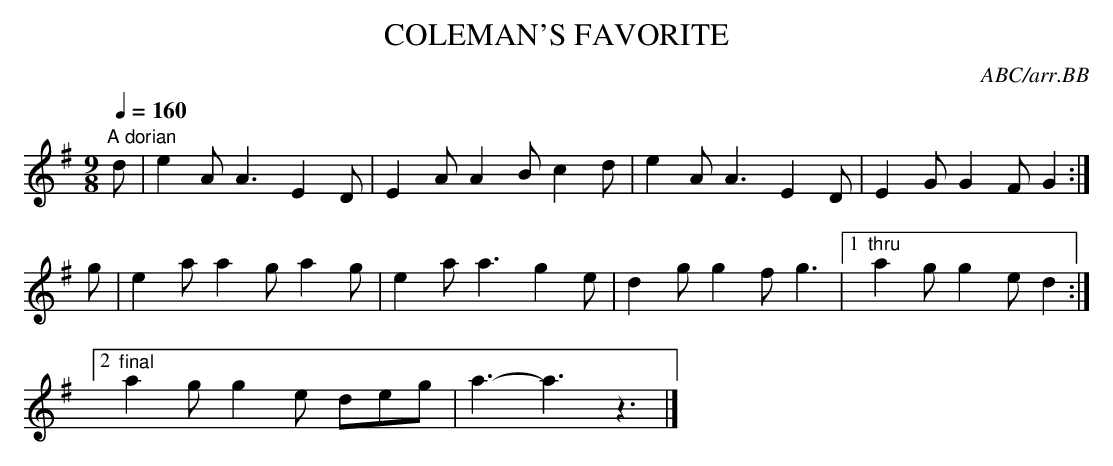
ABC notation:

X:1
T:COLEMAN'S FAVORITE
C:ABC/arr.BB
Q:1/4=160
L:1/8
M:9/8
K:G
"A dorian"
d|e2A A3 E2D|E2A A2B c2d|e2A A3 E2D|E2G G2F G2:|
g|e2a a2g a2g|e2a a3 g2e|d2g g2f g3|1 "thru" a2g g2e d2:|
[2 "final"a2g g2e deg|a3-a3z3|]
